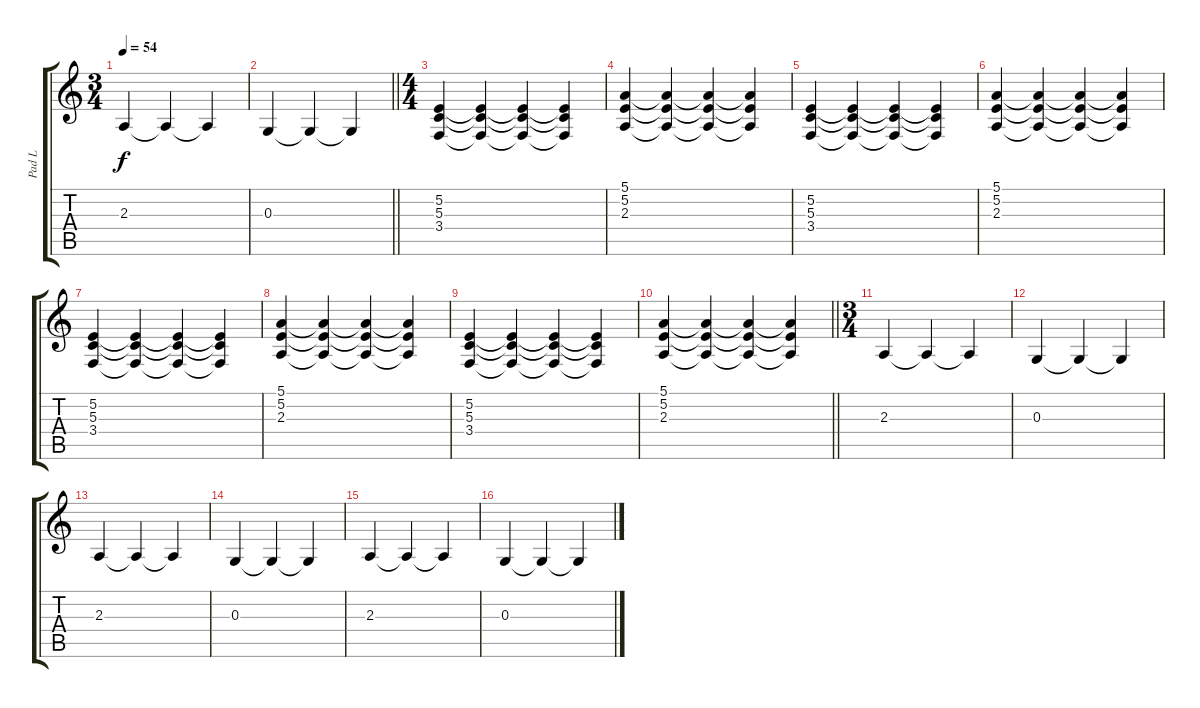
\track ("Pad L" "Pad L") {instrument pad8sweep}
\staff {score tabs}
\tuning (E4 B3 G3 D3 A2 E2) {hide}
\ts (3 4)
\tempo 54
\clef g2
\ks c
2.3.4{dy f} 2.3{t}.4 2.3{t}.4 |
\barLineRight lightlight
0.3.4 0.3{t}.4 0.3{t}.4 |
\ts (4 4)
\section ("" " ")
(5.2 5.3 3.4).4 (5.2{t} 5.3{t} 3.4{t}).4 (5.2{t} 5.3{t} 3.4{t}).4 (5.2{t} 5.3{t} 3.4{t}).4 |
(5.1 5.2 2.3).4 (5.1{t} 5.2{t} 2.3{t}).4 (5.1{t} 5.2{t} 2.3{t}).4 (5.1{t} 5.2{t} 2.3{t}).4 |
(5.2 5.3 3.4).4 (5.2{t} 5.3{t} 3.4{t}).4 (5.2{t} 5.3{t} 3.4{t}).4 (5.2{t} 5.3{t} 3.4{t}).4 |
(5.1 5.2 2.3).4 (5.1{t} 5.2{t} 2.3{t}).4 (5.1{t} 5.2{t} 2.3{t}).4 (5.1{t} 5.2{t} 2.3{t}).4 |
(5.2 5.3 3.4).4 (5.2{t} 5.3{t} 3.4{t}).4 (5.2{t} 5.3{t} 3.4{t}).4 (5.2{t} 5.3{t} 3.4{t}).4 |
(5.1 5.2 2.3).4 (5.1{t} 5.2{t} 2.3{t}).4 (5.1{t} 5.2{t} 2.3{t}).4 (5.1{t} 5.2{t} 2.3{t}).4 |
(5.2 5.3 3.4).4 (5.2{t} 5.3{t} 3.4{t}).4 (5.2{t} 5.3{t} 3.4{t}).4 (5.2{t} 5.3{t} 3.4{t}).4 |
\barLineRight lightlight
(5.1 5.2 2.3).4 (5.1{t} 5.2{t} 2.3{t}).4 (5.1{t} 5.2{t} 2.3{t}).4 (5.1{t} 5.2{t} 2.3{t}).4 |
\ts (3 4)
\section ("" " ")
2.3.4 2.3{t}.4 2.3{t}.4 |
0.3.4 0.3{t}.4 0.3{t}.4 |
2.3.4 2.3{t}.4 2.3{t}.4 |
0.3.4 0.3{t}.4 0.3{t}.4 |
2.3.4 2.3{t}.4 2.3{t}.4 |
0.3.4 0.3{t}.4 0.3{t}.4
